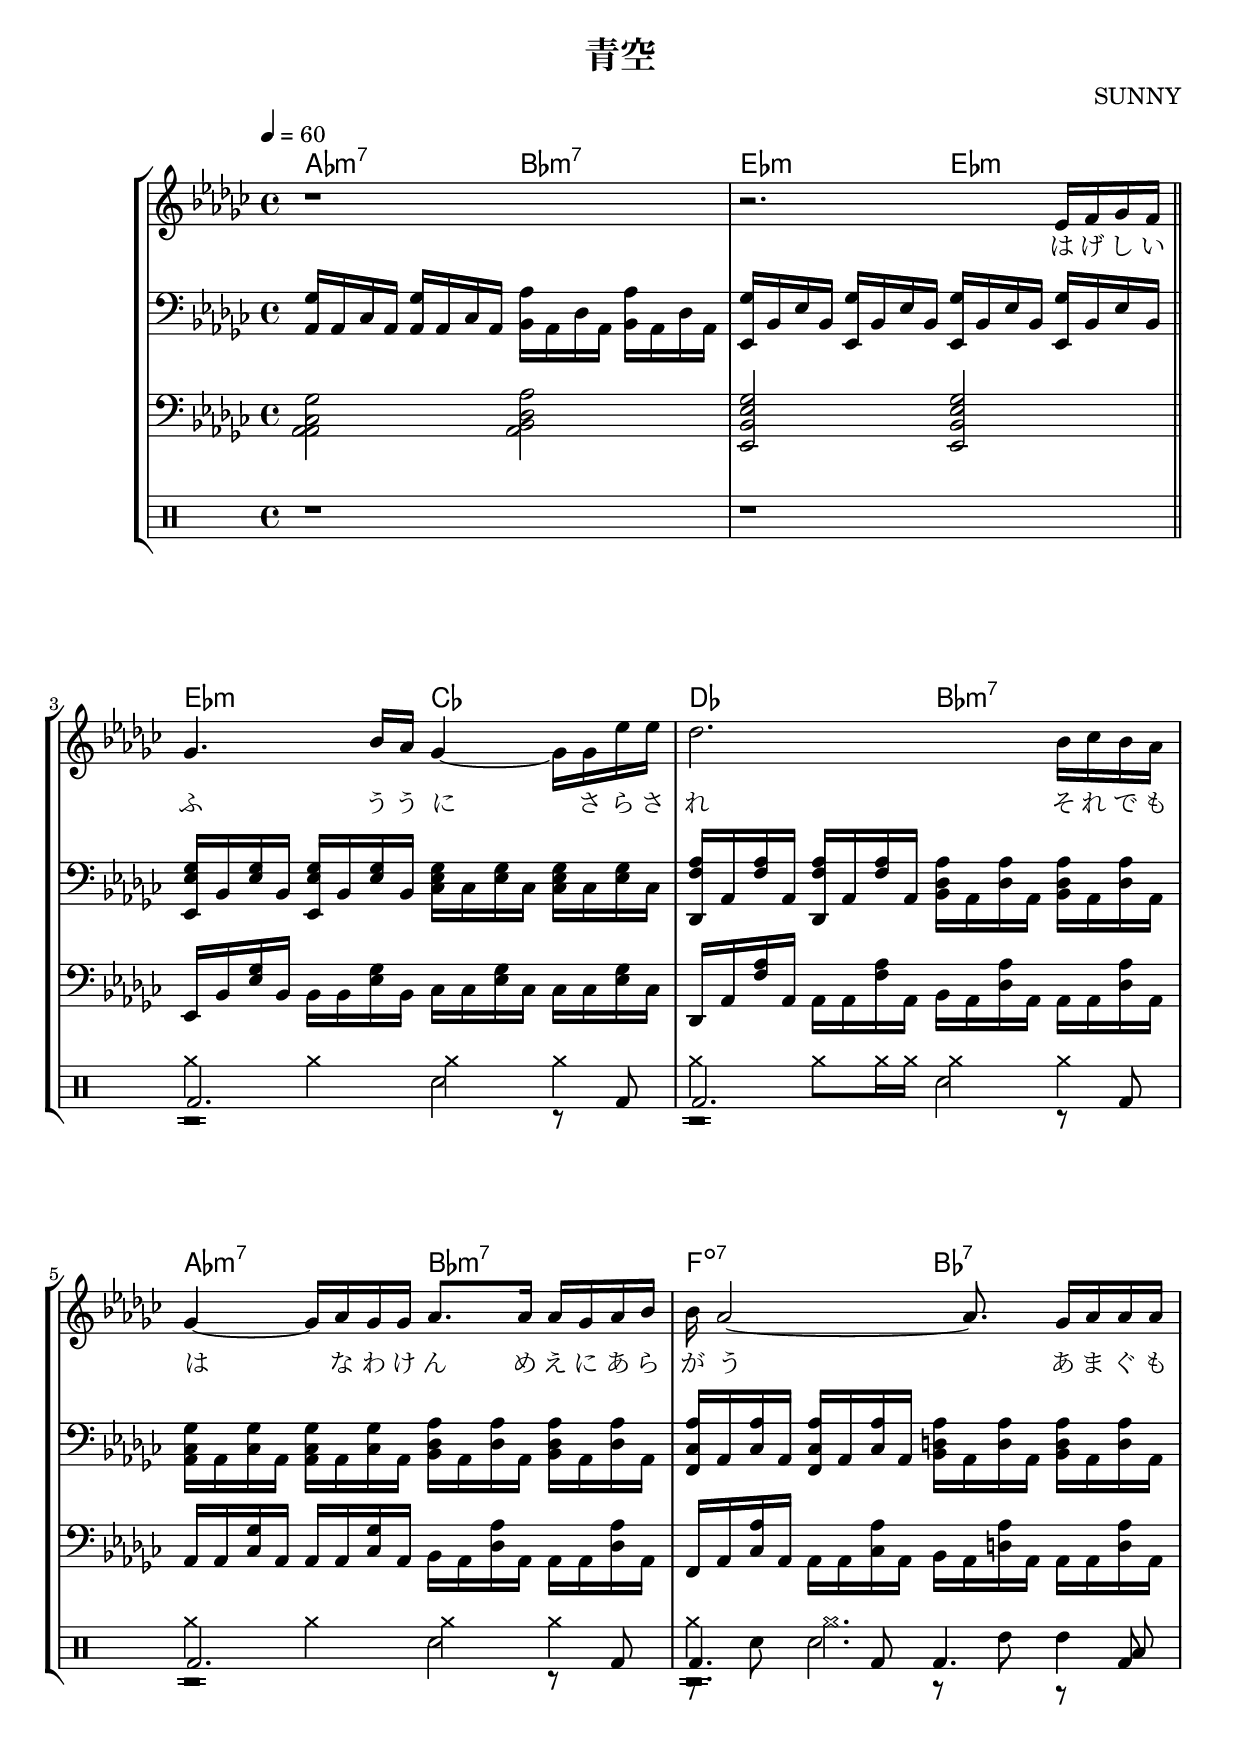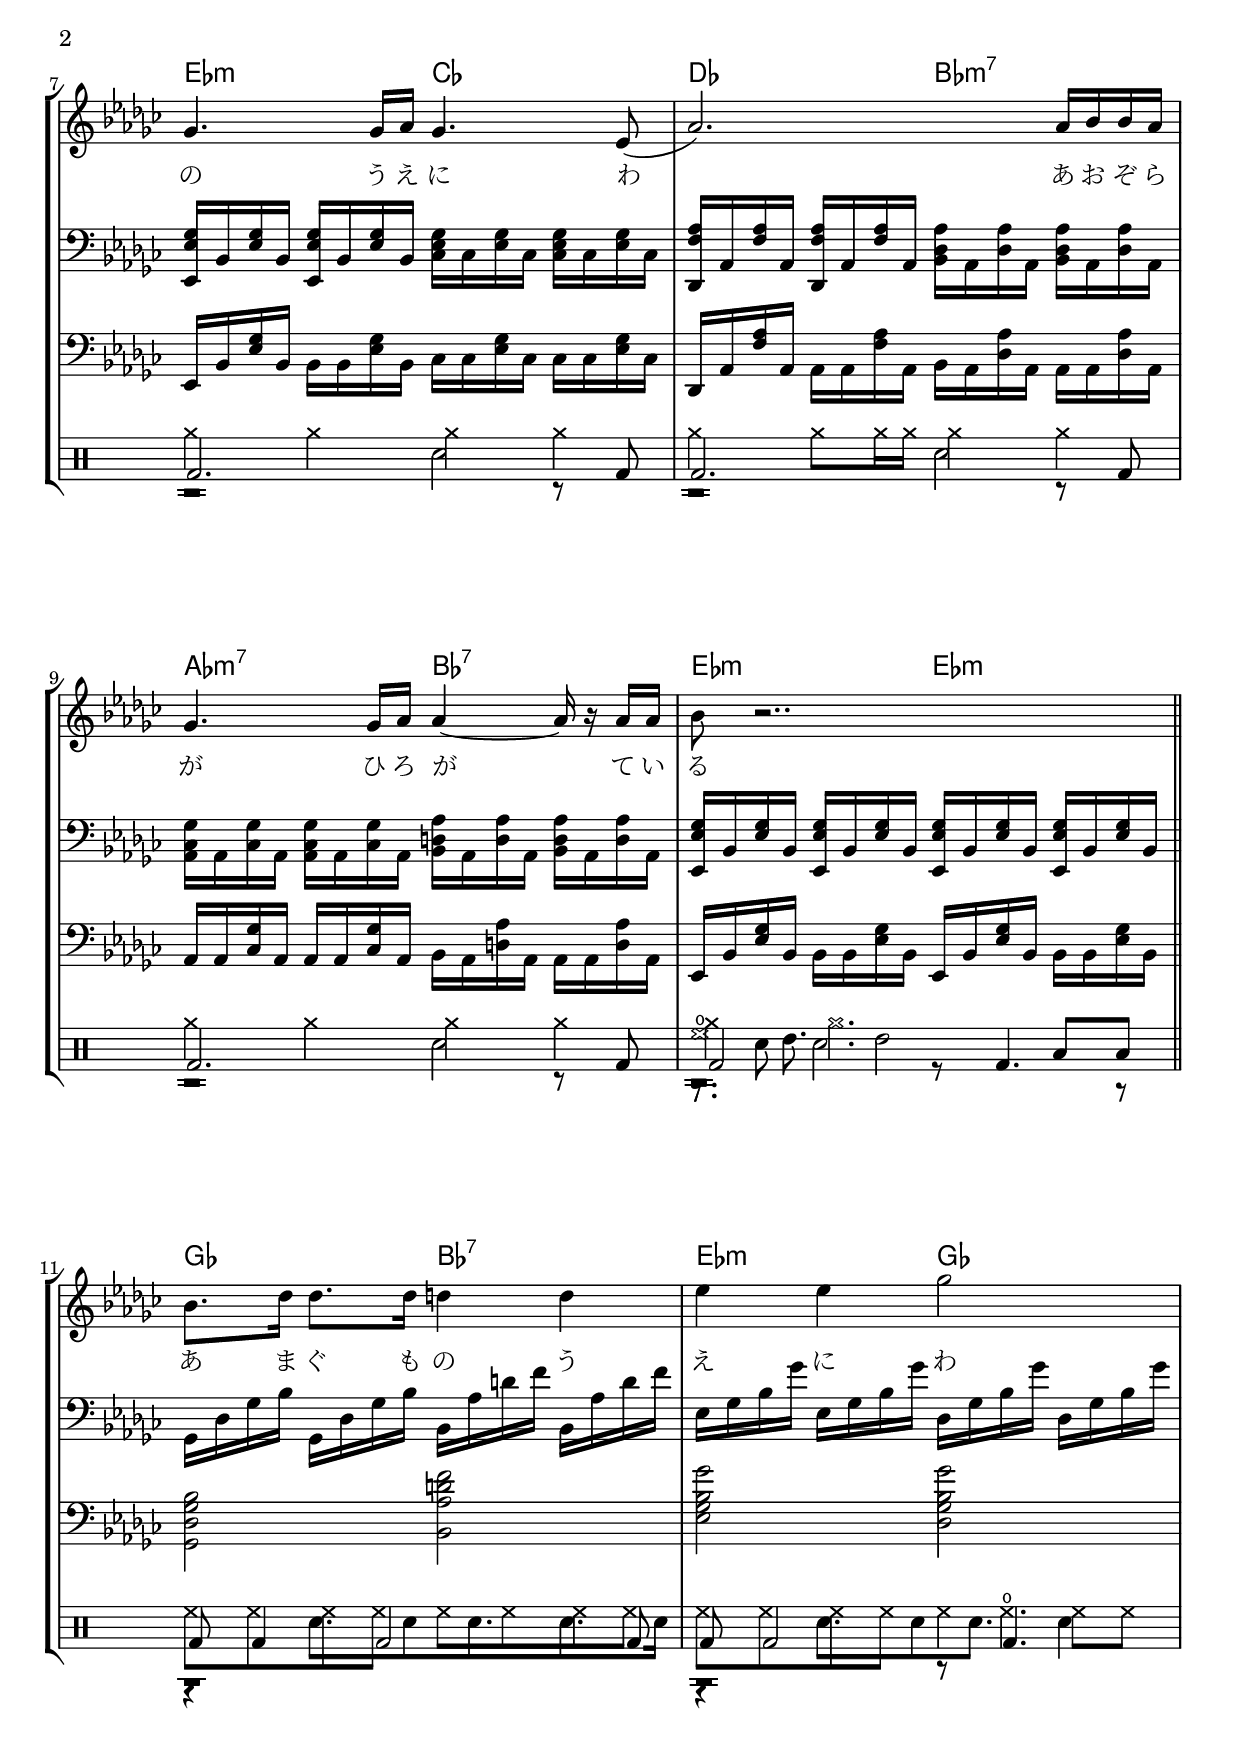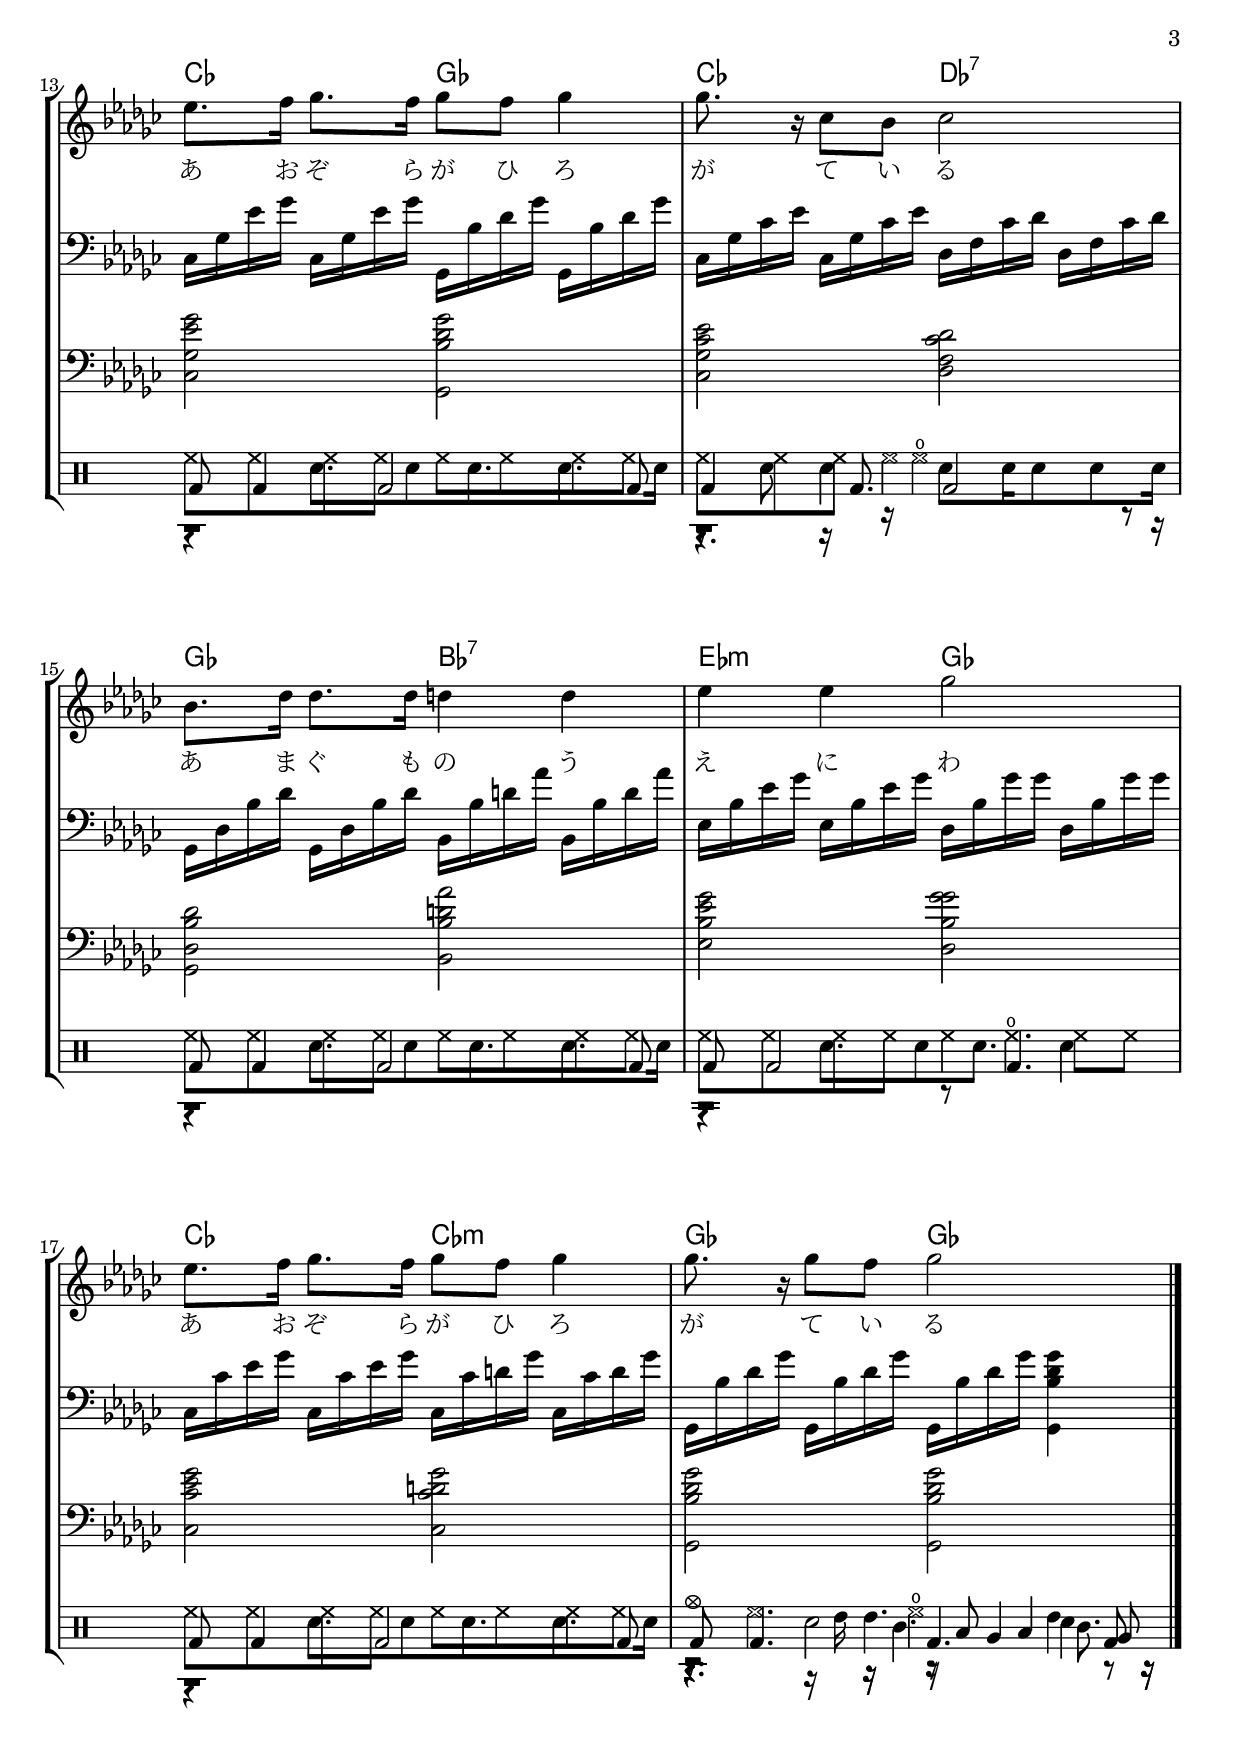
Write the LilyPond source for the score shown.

\version "2.12.1"

\header {
	title = \markup {青空}
	composer = \markup \center-column {SUNNY}
}

harmony = \chordmode {
	as2:min7 bes:min7 es:m es:m 

	es:m ces des bes:min7 as:min7 bes:min7 f:dim7 bes:7 es:m ces des bes:min7 as:min7 bes:7 es:m es:m 

	ges bes:7 es:m ges ces ges ces des:7 ges bes:7 es:m ges ces ces:m ges ges 
}

melody = {
	\key ges \major
	\tempo 4 = 60
	r1 | r2. 
	\set Staff.midiInstrument = #"fss0.34"
	es'16  f'16  ges'16  f'16 
	ges'4.  bes'16  as'16  ges'4~ges'16  ges'16  es''16  es''16 
	des''2.  bes'16  ces''16  bes'16  as'16 
	ges'4~ges'16  as'16  ges'16  ges'16  as'8.  as'16  as'16  ges'16  as'16  bes'16 
	bes'16  as'2~as'8.  ges'16  as'16  as'16  as'16 
	ges'4.  ges'16  as'16  ges'4.  es'8 
	(as'2.)  as'16  bes'16  bes'16  as'16 
	ges'4.  ges'16  as'16  as'4~as'16  r16  as'16  as'16 
	bes'8  	r2.. 	\set Staff.midiInstrument = #"Trumpet"
	 bes'8.  des''16  des''8.  des''16  d''4  d''4 
	es''4  es''4  ges''2 
	es''8.  f''16  ges''8.  f''16  ges''8  f''8  ges''4 
	ges''8.  r16  ces''8  bes'8  ces''2 
	bes'8.  des''16  des''8.  des''16  d''4  d''4 
	es''4  es''4  ges''2 
	es''8.  f''16  ges''8.  f''16  ges''8  f''8  ges''4 
	ges''8.  r16  ges''8  f''8  ges''2
	\bar "|."
}

words = \lyricmode {
	
	は  げ  し  い  ふ  う  う  に  さ  ら  さ  れ  そ  れ  で  も  は  な  わ  け  ん  め  え  に  あ  ら  が  う  あ  ま  ぐ  も  の  う  え  に  わ  あ  お  ぞ  ら  が  ひ  ろ  が  て  い  る  
	あ  ま  ぐ  も  の  う  え  に  わ  あ  お  ぞ  ら  が  ひ  ろ  が  て  い  る  あ  ま  ぐ  も  の  う  え  に  わ  あ  お  ぞ  ら  が  ひ  ろ  が  て  い  る  
}

tempochange = {
	\tempo 4 = 60
	r1 | r1 \bar "||"
	\tempo 4 = 60
	r1 | r1 | r1 | r1 | r1 | r1 | r1 | r1 \bar "||"
	\tempo 4 = 60
	r1 | r1 | r1 | r1 | r1 | r1 | r1 | r1 \bar "|."
}

mainacc = {
	\clef bass
	\set Staff.midiInstrument = #"Acoustic Guitar (steel)"
	\key ges \major
	\tempo 4 = 60
	<as, ges>16 as, ces as, <as, ges> as, ces as,
	<bes, as>16 as, des as, <bes, as> as, des as,
	<es, ges>16 bes, es bes, <es, ges> bes, es bes,
	<es, ges>16 bes, es bes, <es, ges> bes, es bes,
	\bar "||"

	\set Staff.midiInstrument = #"Acoustic Guitar (steel)"
	<es, es ges>16 bes,16 <es ges>16 bes,16   <es, es ges>16 bes,16 <es ges>16 bes,16
	<ces es ges>16 ces16 <es ges>16 ces16   <ces es ges>16 ces16 <es ges>16 ces16
	<des, f as>16 as,16 <f as>16 as,16   <des, f as>16 as,16 <f as>16 as,16
	<bes, des as>16 as,16 <des as>16 as,16   <bes, des as>16 as,16 <des as>16 as,16
	<as, ces ges>16 as,16 <ces ges>16 as,16   <as, ces ges>16 as,16 <ces ges>16 as,16
	<bes, des as>16 as,16 <des as>16 as,16   <bes, des as>16 as,16 <des as>16 as,16
	<f, ces as>16 as,16 <ces as>16 as,16   <f, ces as>16 as,16 <ces as>16 as,16
	<bes, d as>16 as,16 <d as>16 as,16   <bes, d as>16 as,16 <d as>16 as,16
	<es, es ges>16 bes,16 <es ges>16 bes,16   <es, es ges>16 bes,16 <es ges>16 bes,16
	<ces es ges>16 ces16 <es ges>16 ces16   <ces es ges>16 ces16 <es ges>16 ces16
	<des, f as>16 as,16 <f as>16 as,16   <des, f as>16 as,16 <f as>16 as,16
	<bes, des as>16 as,16 <des as>16 as,16   <bes, des as>16 as,16 <des as>16 as,16
	<as, ces ges>16 as,16 <ces ges>16 as,16   <as, ces ges>16 as,16 <ces ges>16 as,16
	<bes, d as>16 as,16 <d as>16 as,16   <bes, d as>16 as,16 <d as>16 as,16
	<es, es ges>16 bes,16 <es ges>16 bes,16   <es, es ges>16 bes,16 <es ges>16 bes,16
	<es, es ges>16 bes,16 <es ges>16 bes,16   <es, es ges>16 bes,16 <es ges>16 bes,16
	\bar "||"

	\set Staff.midiInstrument = #"Overdriven Guitar"
	ges,16 des ges bes ges, des ges bes
	bes,16 as d' f' bes, as d' f'
	es16 ges bes ges' es ges bes ges'
	des16 ges bes ges' des ges bes ges'
	ces16 ges es' ges' ces ges es' ges'
	ges,16 bes des' ges' ges, bes des' ges'
	ces16 ges ces' es' ces ges ces' es'
	des16 f ces' des' des f ces' des'
	ges,16 des bes des' ges, des bes des'
	bes,16 bes d' as' bes, bes d' as'
	es16 bes es' ges' es bes es' ges'
	des16 bes ges' ges' des bes ges' ges'
	ces16 ces' es' ges' ces ces' es' ges'
	ces16 ces' d' ges' ces ces' d' ges'
	ges,16 bes des' ges' ges, bes des' ges'
	ges,16 bes des' ges' <ges, bes des' ges'>4
	\bar "|."
}

subacc = {
	\clef bass
	\set Staff.midiInstrument = #"Acoustic grand"
	\key ges \major
	\tempo 4 = 60
	<as, as, ces ges>2
	<bes, as, des as>2
	<es, bes, es ges>2
	<es, bes, es ges>2
	\bar "||"

	\set Staff.midiInstrument = #"Acoustic grand"
	es,16 bes, <es ges> bes, bes, bes, <es ges> bes,
	ces16 ces <es ges> ces ces ces <es ges> ces
	des,16 as, <f as> as, as, as, <f as> as,
	bes,16 as, <des as> as, as, as, <des as> as,
	as,16 as, <ces ges> as, as, as, <ces ges> as,
	bes,16 as, <des as> as, as, as, <des as> as,
	f,16 as, <ces as> as, as, as, <ces as> as,
	bes,16 as, <d as> as, as, as, <d as> as,
	es,16 bes, <es ges> bes, bes, bes, <es ges> bes,
	ces16 ces <es ges> ces ces ces <es ges> ces
	des,16 as, <f as> as, as, as, <f as> as,
	bes,16 as, <des as> as, as, as, <des as> as,
	as,16 as, <ces ges> as, as, as, <ces ges> as,
	bes,16 as, <d as> as, as, as, <d as> as,
	es,16 bes, <es ges> bes, bes, bes, <es ges> bes,
	es,16 bes, <es ges> bes, bes, bes, <es ges> bes,
	\bar "||"

	\set Staff.midiInstrument = #"String Ensemble 1"
	<ges, des ges bes>2
	<bes, as d' f'>2
	<es ges bes ges'>2
	<des ges bes ges'>2
	<ces ges es' ges'>2
	<ges, bes des' ges'>2
	<ces ges ces' es'>2
	<des f ces' des'>2
	<ges, des bes des'>2
	<bes, bes d' as'>2
	<es bes es' ges'>2
	<des bes ges' ges'>2
	<ces ces' es' ges'>2
	<ces ces' d' ges'>2
	<ges, bes des' ges'>2
	<ges, bes des' ges'>2
	\bar "|."
}

percA = {
	\drummode {
	r1 |r1 \bar "||"
	cymr4 cymr4 cymr4 cymr4  |cymr4 cymr8 cymr16 cymr16 cymr4 cymr4  |cymr4 cymr4 cymr4 cymr4  |cymr4 cymr2.  |cymr4 cymr4 cymr4 cymr4  |cymr4 cymr8 cymr16 cymr16 cymr4 cymr4  |cymr4 cymr4 cymr4 cymr4  |cymr4 cymr2.  \bar "||"
	hh8 hh8 hh8 hh8 hh8 hh8 hh8 hh8  |hh8 hh8 hh8 hh8 hh4 hh8 hh8  |hh8 hh8 hh8 hh8 hh8 hh8 hh8 hh8  |hh8 hh8 hh8 hh2 r8  |hh8 hh8 hh8 hh8 hh8 hh8 hh8 hh8  |hh8 hh8 hh8 hh8 hh4 hh8 hh8  |hh8 hh8 hh8 hh8 hh8 hh8 hh8 hh8  |r8 hh2. r8  \bar "|."
	}
}

percB = {
	\drummode {
	r1 |r1 \bar "||"
	r2 sn2  |r2 sn2  |r2 sn2  |r8 sn8 sn2.  |r2 sn2  |r2 sn2  |r2 sn2  |r8 sn8 sn2.  \bar "||"
	r4 sn8. sn8 sn8. sn8. sn16  |r4 sn8. sn8 sn8. sn4  |r4 sn8. sn8 sn8. sn8. sn16  |r8 sn8 sn4 sn8 sn16 sn8 sn8 sn16  |r4 sn8. sn8 sn8. sn8. sn16  |r4 sn8. sn8 sn8. sn4  |r4 sn8. sn8 sn8. sn8. sn16  |r4 sn2 sn4  \bar "|."
	}
}

percC = {
	\drummode {
	r1 |r1 \bar "||"
	bd2. r8 bd8  |bd2. r8 bd8  |bd2. r8 bd8  |bd4. bd8 bd4. bd8  |bd2. r8 bd8  |bd2. r8 bd8  |bd2. r8 bd8  |bd2 r8 bd4.  \bar "||"
	bd8 bd4 bd2 bd8  |bd8 bd2 bd4.  |bd8 bd4 bd2 bd8  |bd4 r16 bd8. bd2  |bd8 bd4 bd2 bd8  |bd8 bd2 bd4.  |bd8 bd4 bd2 bd8  |bd8 bd4. bd4. bd8  \bar "|."
	}
}

percD = {
	\drummode {
	r1 |r1 \bar "||"
	r1 |r1 |r1 |r2 r8 tommh8 tommh4  |r1 |r1 |r1 |r8. tommh8. tommh2 r8  \bar "||"
	r1  |r2 r8 hho4.  |r1  |r4. r16 hho2 r16  |r1  |r2 r8 hho4.  |r1  |r4. r16 hho2 r16  \bar "|."
	}
}

percE = {
	\drummode {
	r1 |r1 \bar "||"
	r1 |r1 |r1 |r2. r8 toml8  |r1 |r1 |r1 |r2. toml8 toml8  \bar "||"
	r1 |r1 |r1 |r1 |r1 |r1 |r1 |cymc1  \bar "|."
	}
}

percF = {
	\drummode {
	r1 | r1 \bar "||"
	r1 |r1 |r1 |r1 |r1 |r1 |r1 |hho1  \bar "||"
	r1 |r1 |r1 |r1 |r1 |r1 |r1 |r4 r16 tommh16 tommh4. tommh4  \bar "|."
	}
}

percG = {
	\drummode {
	r1 | r1 \bar "||"
	r1 | r1 | r1 | r1 | r1 | r1 | r1 | r1 \bar "||"
	r1 |r1 |r1 |r1 |r1 |r1 |r1 |r4. r16 tomml4. tomml8.  \bar "|."
	}
}

percH = {
	\drummode {
	r1 | r1 \bar "||"
	r1 | r1 | r1 | r1 | r1 | r1 | r1 | r1 \bar "||"
	r1 |r1 |r1 |r1 |r1 |r1 |r1 |r2 r16 toml8 toml4 r16  \bar "|."
	}
}

percI = {
	\drummode {
	r1 | r1 \bar "||"
	r1 | r1 | r1 | r1 | r1 | r1 | r1 | r1 \bar "||"
	r1 |r1 |r1 |r1 |r1 |r1 |r1 |r2 r8 tomfh4 tomfh8  \bar "|."
	}
}

\score {
	<<
		\new StaffGroup <<
			\new ChordNames {\harmony}
			\new Voice = "melody" {\melody}
			\new Lyrics \lyricsto "melody" \words
			\new Staff = "mainacc" {\mainacc}
			\new Staff = "subacc" {\subacc}
			\new DrumStaff <<
				\new DrumVoice {\percA}
				\new DrumVoice {\percB}
				\new DrumVoice {\percC}
				\new DrumVoice {\percD}
				\new DrumVoice {\percE}
				\new DrumVoice {\percF}
				\new DrumVoice {\percG}
				\new DrumVoice {\percH}
				\new DrumVoice {\percI}
			>>
		>>
	>>
	\layout { }
}
